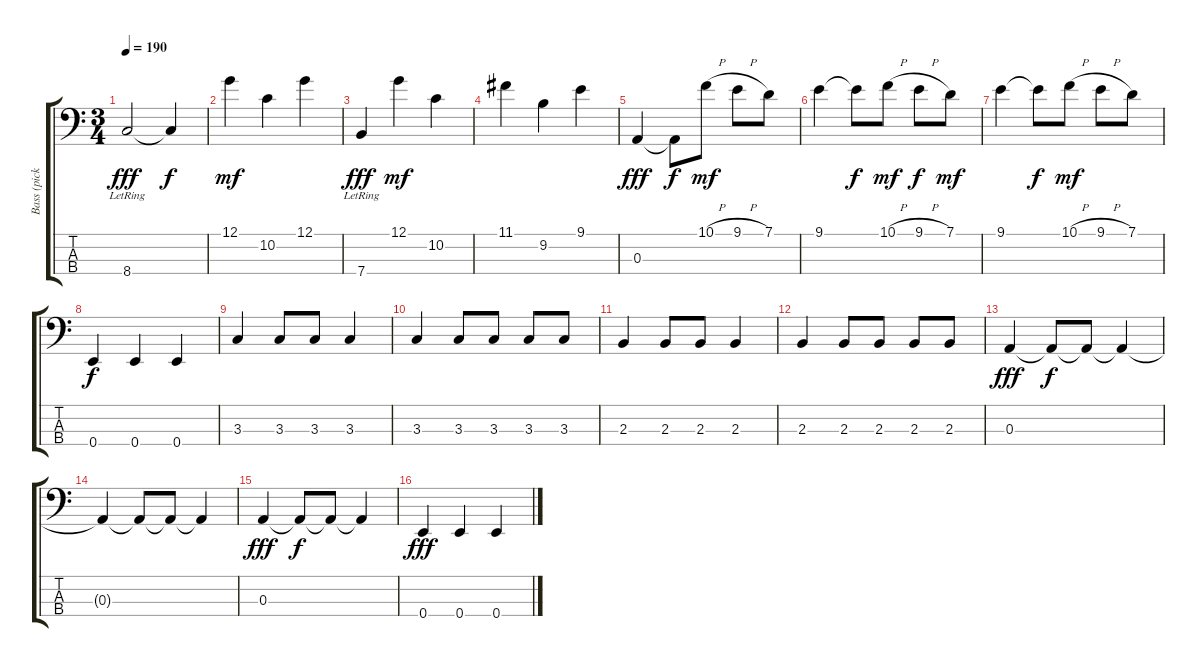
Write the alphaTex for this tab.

\track ("Bass (pick)" "Bass (pick") {instrument electricbasspick}
\staff {score tabs}
\tuning (G2 D2 A1 E1) {hide}
\ts (3 4)
\tempo 190
\clef f4
\ks c
8.4{lr}.2{dy fff} 8.4{t}.4{dy f} |
12.1.4{dy mf} 10.2.4 12.1.4 |
7.4{lr}.4{dy fff} 12.1.4{dy mf} 10.2.4 |
11.1.4 9.2.4 9.1.4 |
0.3.4{dy fff} 0.3{t}.8{dy f} 10.1{h}.8{dy mf} 9.1{h}.8 7.1.8 |
9.1.4 9.1{t}.8{dy f} 10.1{h}.8{dy mf} 9.1{h}.8{dy f} 7.1.8{dy mf} |
9.1.4 9.1{t}.8{dy f} 10.1{h}.8{dy mf} 9.1{h}.8 7.1.8 |
0.4.4{dy f} 0.4.4 0.4.4 |
3.3.4 3.3.8 3.3.8 3.3.4 |
3.3.4 3.3.8 3.3.8 3.3.8 3.3.8 |
2.3.4 2.3.8 2.3.8 2.3.4 |
2.3.4 2.3.8 2.3.8 2.3.8 2.3.8 |
0.3.4{dy fff} 0.3{t}.8{dy f} 0.3{t}.8 0.3{t}.4 |
0.3{t}.4 0.3{t}.8 0.3{t}.8 0.3{t}.4 |
0.3.4{dy fff} 0.3{t}.8{dy f} 0.3{t}.8 0.3{t}.4 |
0.4.4{dy fff} 0.4.4 0.4.4
